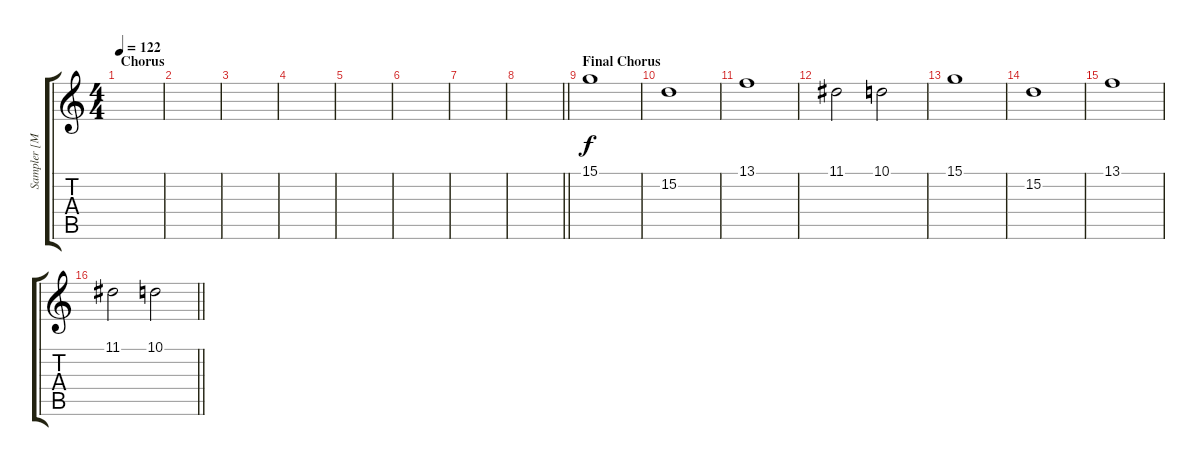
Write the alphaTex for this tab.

\track ("Sampler [Mr. Hahn]" "Sampler [M") {instrument lead8bassandlead}
\staff {score tabs}
\tuning (E4 B3 G3 D3 A2 E2) {hide}
\ts (4 4)
\section ("" "Chorus")
\tempo 122
\clef g2
\ks c
|
|
|
|
|
|
|
\barLineRight lightlight
|
\section ("" "Final Chorus")
15.1.1{volume 11 instrument synthstrings1} |
15.2.1 |
13.1.1 |
11.1.2 10.1.2 |
15.1.1{volume 11 instrument synthstrings1} |
15.2.1 |
13.1.1 |
\barLineRight lightlight
11.1.2 10.1.2
